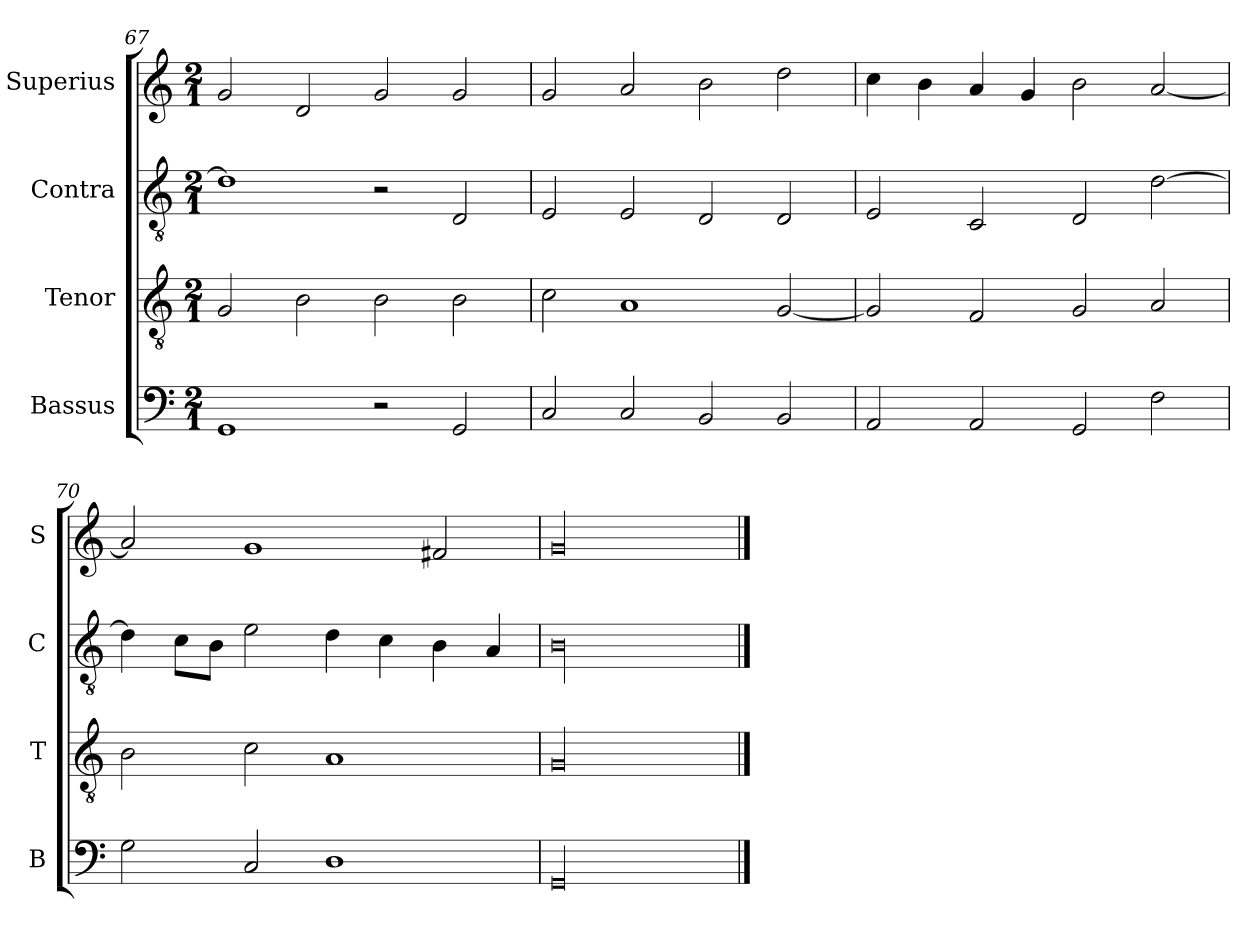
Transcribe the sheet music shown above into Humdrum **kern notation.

**kern	**kern	**kern	**kern
*part4	*part3	*part2	*part1
*staff4	*staff3	*staff2	*staff1
*I"Bassus	*I"Tenor	*I"Contra	*I"Superius
*I'B	*I'T	*I'C	*I'S
*clefF4	*clefGv2	*clefGv2	*clefG2
*k[]	*k[]	*k[]	*k[]
*M2/1	*M2/1	*M2/1	*M2/1
=67	=67	=67	=67
1GG	2G/	1d]	2g/
.	2B\	.	2d/
2r	2B\	2r	2g/
2GG/	2B\	2D/	2g/
=68	=68	=68	=68
2C/	2c\	2E/	2g/
2C/	1A	2E/	2a/
2BB/	.	2D/	2b\
2BB/	[2G/	2D/	2dd\
=69	=69	=69	=69
2AA/	2G/]	2E/	4cc\
.	.	.	4b\
2AA/	2F/	2C/	4a/
.	.	.	4g/
2GG/	2G/	2D/	2b\
2F\	2A/	[2d\	[2a/
=70	=70	=70	=70
2G\	2B\	4d\]	2a/]
.	.	8c\L	.
.	.	8B\J	.
2C/	2c\	2e\	1g
1D	1A	4d\	.
.	.	4c\	.
.	.	4B\	2f#X/
.	.	4A/	.
=71	=71	=71	=71
!LO:N:vis=00	!LO:N:vis=00	!LO:N:vis=00	!LO:N:vis=00
0GG	0G	0B	0g
==	==	==	==
*-	*-	*-	*-
